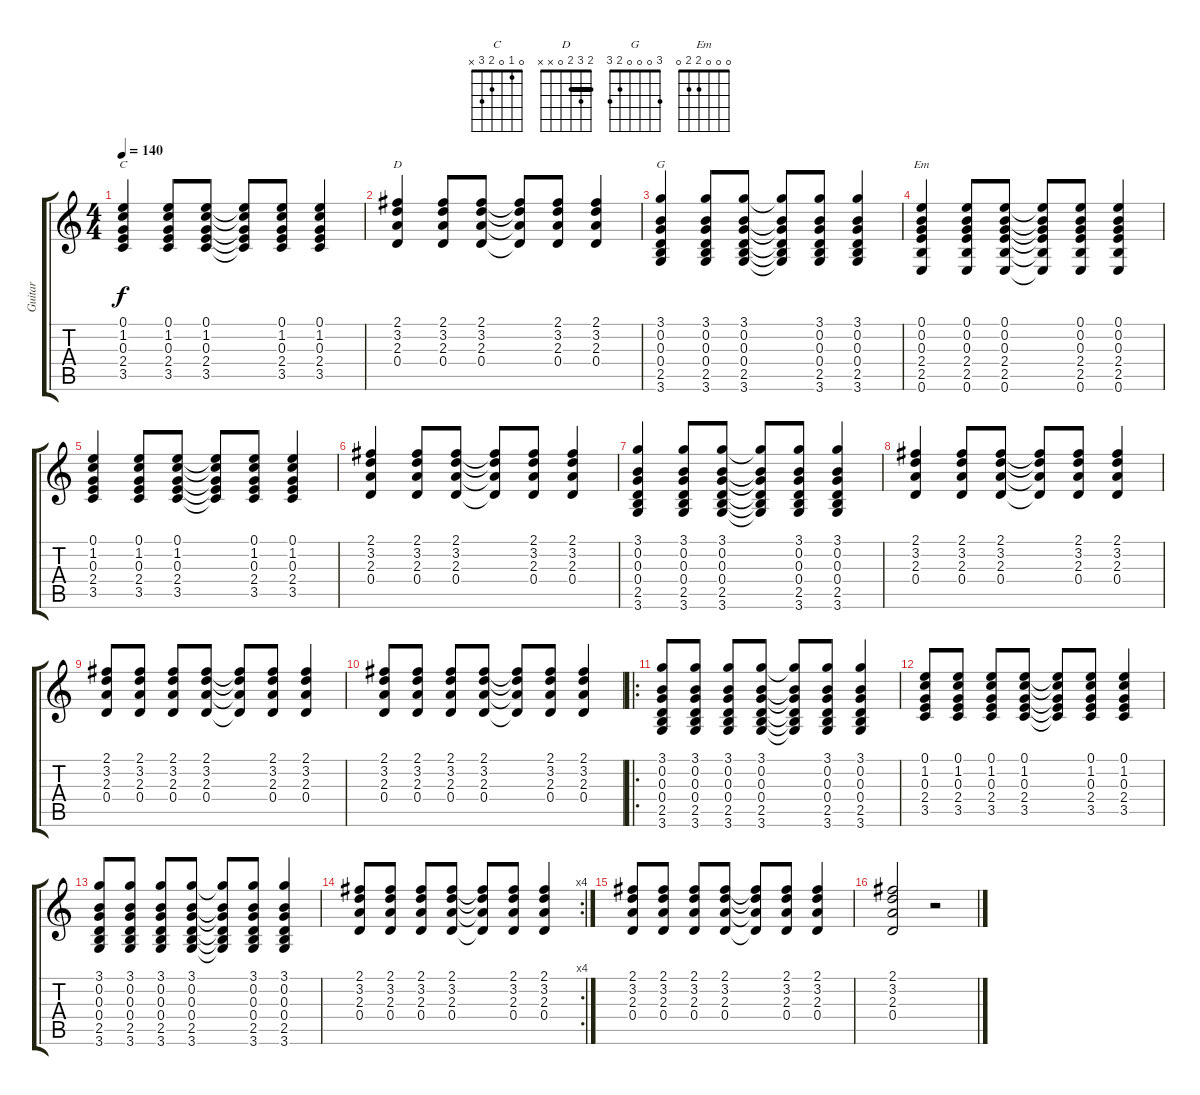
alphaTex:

\track ("Guitar" "Guitar") {instrument acousticguitarsteel}
\staff {score tabs}
\tuning (E4 B3 G3 D3 A2 E2) {hide}
\chord ("C" 0 1 0 2 3 x)
\chord ("D" 2 3 2 0 x x) {barre 2}
\chord ("G" 3 0 0 0 2 3)
\chord ("Em" 0 0 0 2 2 0)
\ts (4 4)
\tempo 140
\clef g2
\ks c
(0.1 1.2 0.3 2.4 3.5).4{ch "C" dy f} (0.1 1.2 0.3 2.4 3.5).8 (0.1 1.2 0.3 2.4 3.5).8 (0.1{t} 1.2{t} 0.3{t} 2.4{t} 3.5{t}).8 (0.1 1.2 0.3 2.4 3.5).8 (0.1 1.2 0.3 2.4 3.5).4 |
(2.1 3.2 2.3 0.4).4{ch "D"} (2.1 3.2 2.3 0.4).8 (2.1 3.2 2.3 0.4).8 (2.1{t} 3.2{t} 2.3{t} 0.4{t}).8 (2.1 3.2 2.3 0.4).8 (2.1 3.2 2.3 0.4).4 |
(3.1 0.2 0.3 0.4 2.5 3.6).4{ch "G"} (3.1 0.2 0.3 0.4 2.5 3.6).8 (3.1 0.2 0.3 0.4 2.5 3.6).8 (3.1{t} 0.2{t} 0.3{t} 0.4{t} 2.5{t} 3.6{t}).8 (3.1 0.2 0.3 0.4 2.5 3.6).8 (3.1 0.2 0.3 0.4 2.5 3.6).4 |
(0.1 0.2 0.3 2.4 2.5 0.6).4{ch "Em"} (0.1 0.2 0.3 2.4 2.5 0.6).8 (0.1 0.2 0.3 2.4 2.5 0.6).8 (0.1{t} 0.2{t} 0.3{t} 2.4{t} 2.5{t} 0.6{t}).8 (0.1 0.2 0.3 2.4 2.5 0.6).8 (0.1 0.2 0.3 2.4 2.5 0.6).4 |
(0.1 1.2 0.3 2.4 3.5).4 (0.1 1.2 0.3 2.4 3.5).8 (0.1 1.2 0.3 2.4 3.5).8 (0.1{t} 1.2{t} 0.3{t} 2.4{t} 3.5{t}).8 (0.1 1.2 0.3 2.4 3.5).8 (0.1 1.2 0.3 2.4 3.5).4 |
(2.1 3.2 2.3 0.4).4 (2.1 3.2 2.3 0.4).8 (2.1 3.2 2.3 0.4).8 (2.1{t} 3.2{t} 2.3{t} 0.4{t}).8 (2.1 3.2 2.3 0.4).8 (2.1 3.2 2.3 0.4).4 |
(3.1 0.2 0.3 0.4 2.5 3.6).4 (3.1 0.2 0.3 0.4 2.5 3.6).8 (3.1 0.2 0.3 0.4 2.5 3.6).8 (3.1{t} 0.2{t} 0.3{t} 0.4{t} 2.5{t} 3.6{t}).8 (3.1 0.2 0.3 0.4 2.5 3.6).8 (3.1 0.2 0.3 0.4 2.5 3.6).4 |
(2.1 3.2 2.3 0.4).4 (2.1 3.2 2.3 0.4).8 (2.1 3.2 2.3 0.4).8 (2.1{t} 3.2{t} 2.3{t} 0.4{t}).8 (2.1 3.2 2.3 0.4).8 (2.1 3.2 2.3 0.4).4 |
(2.1 3.2 2.3 0.4).8 (2.1 3.2 2.3 0.4).8 (2.1 3.2 2.3 0.4).8 (2.1 3.2 2.3 0.4).8 (2.1{t} 3.2{t} 2.3{t} 0.4{t}).8 (2.1 3.2 2.3 0.4).8 (2.1 3.2 2.3 0.4).4 |
(2.1 3.2 2.3 0.4).8 (2.1 3.2 2.3 0.4).8 (2.1 3.2 2.3 0.4).8 (2.1 3.2 2.3 0.4).8 (2.1{t} 3.2{t} 2.3{t} 0.4{t}).8 (2.1 3.2 2.3 0.4).8 (2.1 3.2 2.3 0.4).4 |
\ro
(3.1 0.2 0.3 0.4 2.5 3.6).8 (3.1 0.2 0.3 0.4 2.5 3.6).8 (3.1 0.2 0.3 0.4 2.5 3.6).8 (3.1 0.2 0.3 0.4 2.5 3.6).8 (3.1{t} 0.2{t} 0.3{t} 0.4{t} 2.5{t} 3.6{t}).8 (3.1 0.2 0.3 0.4 2.5 3.6).8 (3.1 0.2 0.3 0.4 2.5 3.6).4 |
(0.1 1.2 0.3 2.4 3.5).8 (0.1 1.2 0.3 2.4 3.5).8 (0.1 1.2 0.3 2.4 3.5).8 (0.1 1.2 0.3 2.4 3.5).8 (0.1{t} 1.2{t} 0.3{t} 2.4{t} 3.5{t}).8 (0.1 1.2 0.3 2.4 3.5).8 (0.1 1.2 0.3 2.4 3.5).4 |
(3.1 0.2 0.3 0.4 2.5 3.6).8 (3.1 0.2 0.3 0.4 2.5 3.6).8 (3.1 0.2 0.3 0.4 2.5 3.6).8 (3.1 0.2 0.3 0.4 2.5 3.6).8 (3.1{t} 0.2{t} 0.3{t} 0.4{t} 2.5{t} 3.6{t}).8 (3.1 0.2 0.3 0.4 2.5 3.6).8 (3.1 0.2 0.3 0.4 2.5 3.6).4 |
\rc 4
(2.1 3.2 2.3 0.4).8 (2.1 3.2 2.3 0.4).8 (2.1 3.2 2.3 0.4).8 (2.1 3.2 2.3 0.4).8 (2.1{t} 3.2{t} 2.3{t} 0.4{t}).8 (2.1 3.2 2.3 0.4).8 (2.1 3.2 2.3 0.4).4 |
(2.1 3.2 2.3 0.4).8 (2.1 3.2 2.3 0.4).8 (2.1 3.2 2.3 0.4).8 (2.1 3.2 2.3 0.4).8 (2.1{t} 3.2{t} 2.3{t} 0.4{t}).8 (2.1 3.2 2.3 0.4).8 (2.1 3.2 2.3 0.4).4 |
(2.1 3.2 2.3 0.4).2 r.2
